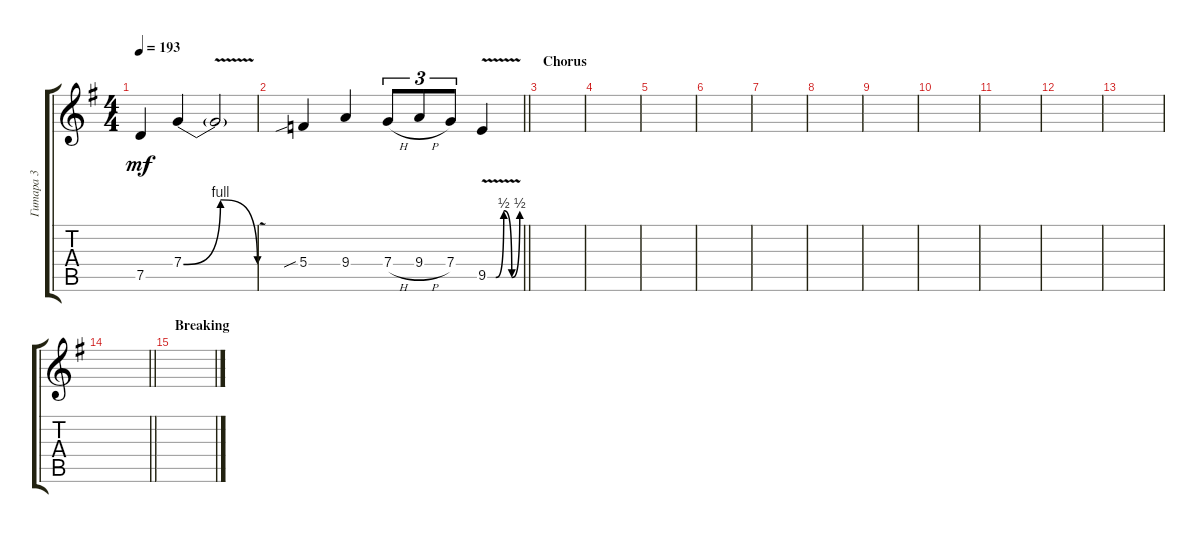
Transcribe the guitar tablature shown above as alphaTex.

\track ("Гитара 3" "Гитара 3") {instrument distortionguitar}
\staff {score tabs}
\tuning (D4 A3 F3 C3 G2 D2) {hide}
\ts (4 4)
\tempo 193
\clef g2
\ks eminor
7.5.4{dy mf volume 6} 7.4{be (bendrelease 0 0 22 4 40 4 60 0)}.4 7.4{v t}.2 |
\barLineRight lightlight
5.4{sib}.4 9.4.4 7.4{h}.8{tu (3 2)} 9.4{h}.8{tu (3 2)} 7.4.8{tu (3 2)} 9.5{be (custom 0 0 15 0 30 2 45 0 60 2) v}.4 |
\section ("" "Chorus")
|
|
|
|
|
|
|
|
|
|
|
\barLineRight lightlight
|
\section ("" "Breaking")
